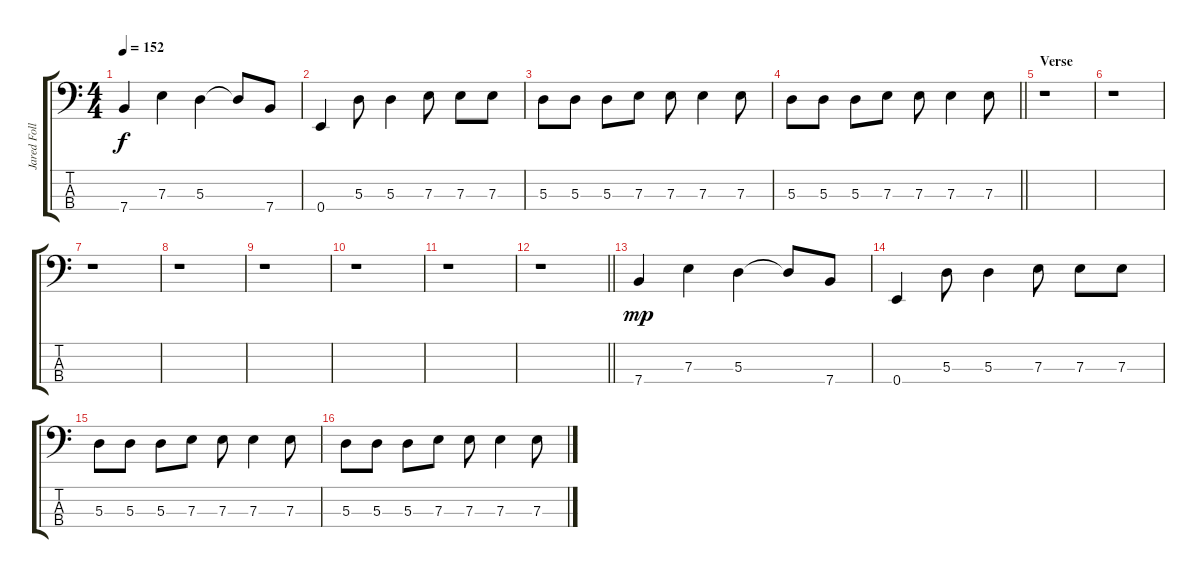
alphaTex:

\track ("Jared Followill" "Jared Foll") {instrument electricbassfinger}
\staff {score tabs}
\tuning (G2 D2 A1 E1) {hide}
\ts (4 4)
\tempo 152
\clef f4
\ks c
7.4.4{dy f} 7.3.4 5.3.4 5.3{t}.8 7.4.8 |
0.4.4 5.3.8 5.3.4 7.3.8 7.3.8 7.3.8 |
5.3.8 5.3.8 5.3.8 7.3.8 7.3.8 7.3.4 7.3.8 |
\barLineRight lightlight
5.3.8 5.3.8 5.3.8 7.3.8 7.3.8 7.3.4 7.3.8 |
\section ("" "Verse")
r.1 |
r.1 |
r.1 |
r.1 |
r.1 |
r.1 |
r.1 |
\barLineRight lightlight
r.1 |
\section ("" "")
7.4.4{dy mp} 7.3.4 5.3.4 5.3{t}.8 7.4.8 |
0.4.4 5.3.8 5.3.4 7.3.8 7.3.8 7.3.8 |
5.3.8 5.3.8 5.3.8 7.3.8 7.3.8 7.3.4 7.3.8 |
5.3.8 5.3.8 5.3.8 7.3.8 7.3.8 7.3.4 7.3.8
